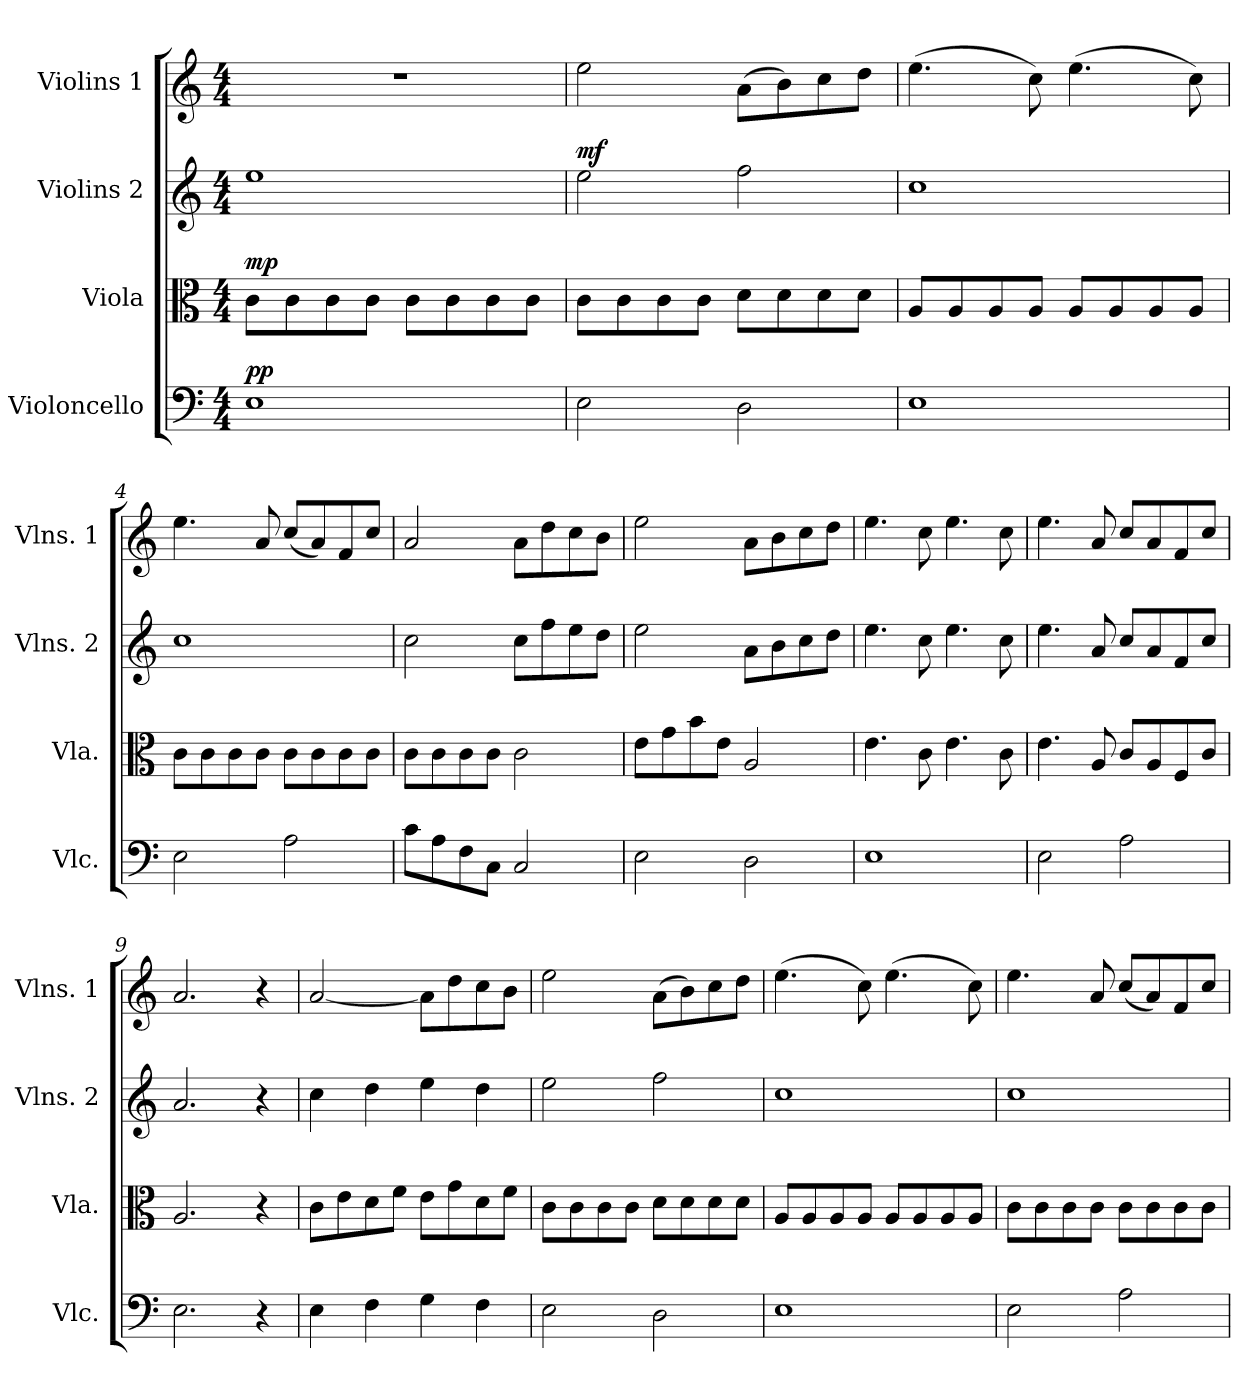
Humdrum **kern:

**kern	**dynam	**kern	**dynam	**kern	**dynam	**kern
*part4	*part4	*part3	*part3	*part2	*part2	*part1
*staff4	*staff4	*staff3	*staff3	*staff2	*staff2	*staff1
*I"Violoncello	*	*I"Viola	*	*I"Violins 2	*	*I"Violins 1
*I'Vlc.	*	*I'Vla.	*	*I'Vlns. 2	*	*I'Vlns. 1
*clefF4	*	*clefC3	*	*clefG2	*	*clefG2
*k[]	*	*k[]	*	*k[]	*	*k[]
*C:	*	*C:	*	*C:	*	*C:
*M4/4	*	*M4/4	*	*M4/4	*	*M4/4
=1	=1	=1	=1	=1	=1	=1
!	!LO:DY:a	!	!	!	!	!
!	!LO:DY:n=1:b	!	!LO:DY:a	!	!	!
1E	p p	8c\L	mp	1ee	.	1r
.	.	8c\	.	.	.	.
.	.	8c\	.	.	.	.
.	.	8c\J	.	.	.	.
.	.	8c\L	.	.	.	.
.	.	8c\	.	.	.	.
.	.	8c\	.	.	.	.
.	.	8c\J	.	.	.	.
=2	=2	=2	=2	=2	=2	=2
!	!	!	!	!	!LO:DY:a	!
2E\	.	8c\L	.	2ee\	mf	2ee\
.	.	8c\	.	.	.	.
.	.	8c\	.	.	.	.
.	.	8c\J	.	.	.	.
2D\	.	8d\L	.	2ff\	.	(8a\L
.	.	8d\	.	.	.	8b\)
.	.	8d\	.	.	.	8cc\
.	.	8d\J	.	.	.	8dd\J
=3	=3	=3	=3	=3	=3	=3
1E	.	8A/L	.	1cc	.	(4.ee\
.	.	8A/	.	.	.	.
.	.	8A/	.	.	.	.
.	.	8A/J	.	.	.	8cc\)
.	.	8A/L	.	.	.	(4.ee\
.	.	8A/	.	.	.	.
.	.	8A/	.	.	.	.
.	.	8A/J	.	.	.	8cc\)
=4	=4	=4	=4	=4	=4	=4
2E\	.	8c\L	.	1cc	.	4.ee\
.	.	8c\	.	.	.	.
.	.	8c\	.	.	.	.
.	.	8c\J	.	.	.	8a/
2A\	.	8c\L	.	.	.	(8cc/L
.	.	8c\	.	.	.	8a/)
.	.	8c\	.	.	.	8f/
.	.	8c\J	.	.	.	8cc/J
!!LO:LB:g=z
=5	=5	=5	=5	=5	=5	=5
8c\L	.	8c\L	.	2cc\	.	2a/
8A\	.	8c\	.	.	.	.
8F\	.	8c\	.	.	.	.
8C\J	.	8c\J	.	.	.	.
2C/	.	2c\	.	8cc\L	.	8a\L
.	.	.	.	8ff\	.	8dd\
.	.	.	.	8ee\	.	8cc\
.	.	.	.	8dd\J	.	8b\J
=6	=6	=6	=6	=6	=6	=6
2E\	.	8e\L	.	2ee\	.	2ee\
.	.	8g\	.	.	.	.
.	.	8b\	.	.	.	.
.	.	8e\J	.	.	.	.
2D\	.	2A/	.	8a\L	.	8a\L
.	.	.	.	8b\	.	8b\
.	.	.	.	8cc\	.	8cc\
.	.	.	.	8dd\J	.	8dd\J
=7	=7	=7	=7	=7	=7	=7
1E	.	4.e\	.	4.ee\	.	4.ee\
.	.	8c\	.	8cc\	.	8cc\
.	.	4.e\	.	4.ee\	.	4.ee\
.	.	8c\	.	8cc\	.	8cc\
=8	=8	=8	=8	=8	=8	=8
2E\	.	4.e\	.	4.ee\	.	4.ee\
.	.	8A/	.	8a/	.	8a/
2A\	.	8c/L	.	8cc/L	.	8cc/L
.	.	8A/	.	8a/	.	8a/
.	.	8F/	.	8f/	.	8f/
.	.	8c/J	.	8cc/J	.	8cc/J
=9	=9	=9	=9	=9	=9	=9
2.E\	.	2.A/	.	2.a/	.	2.a/
4r	.	4r	.	4r	.	4r
=10	=10	=10	=10	=10	=10	=10
4E\	.	8c\L	.	4cc\	.	[2a/
.	.	8e\	.	.	.	.
4F\	.	8d\	.	4dd\	.	.
.	.	8f\J	.	.	.	.
4G\	.	8e\L	.	4ee\	.	8a\L]
.	.	8g\	.	.	.	8dd\
4F\	.	8d\	.	4dd\	.	8cc\
.	.	8f\J	.	.	.	8b\J
!!LO:PB:g=z
=11	=11	=11	=11	=11	=11	=11
2E\	.	8c\L	.	2ee\	.	2ee\
.	.	8c\	.	.	.	.
.	.	8c\	.	.	.	.
.	.	8c\J	.	.	.	.
2D\	.	8d\L	.	2ff\	.	(8a\L
.	.	8d\	.	.	.	8b\)
.	.	8d\	.	.	.	8cc\
.	.	8d\J	.	.	.	8dd\J
=12	=12	=12	=12	=12	=12	=12
1E	.	8A/L	.	1cc	.	(4.ee\
.	.	8A/	.	.	.	.
.	.	8A/	.	.	.	.
.	.	8A/J	.	.	.	8cc\)
.	.	8A/L	.	.	.	(4.ee\
.	.	8A/	.	.	.	.
.	.	8A/	.	.	.	.
.	.	8A/J	.	.	.	8cc\)
=13	=13	=13	=13	=13	=13	=13
2E\	.	8c\L	.	1cc	.	4.ee\
.	.	8c\	.	.	.	.
.	.	8c\	.	.	.	.
.	.	8c\J	.	.	.	8a/
2A\	.	8c\L	.	.	.	(8cc/L
.	.	8c\	.	.	.	8a/)
.	.	8c\	.	.	.	8f/
.	.	8c\J	.	.	.	8cc/J
=	=	=	=	=	=	=
*-	*-	*-	*-	*-	*-	*-
